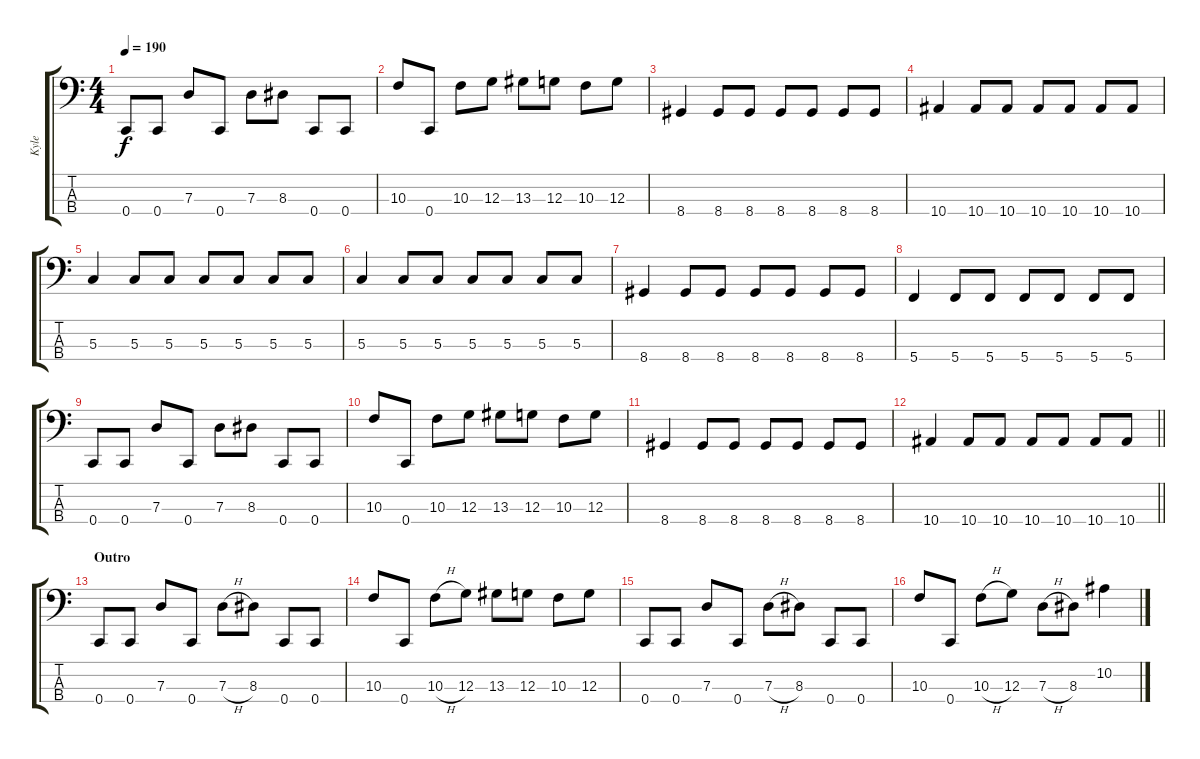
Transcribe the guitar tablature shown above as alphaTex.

\track ("Kyle" "Kyle") {instrument electricbasspick}
\staff {score tabs}
\tuning (F2 C2 G1 C1) {hide}
\ts (4 4)
\tempo 190
\clef f4
\ks c
0.4.8{dy f} 0.4.8 7.3.8 0.4.8 7.3.8 8.3.8 0.4.8 0.4.8 |
10.3.8 0.4.8 10.3.8 12.3.8 13.3.8 12.3.8 10.3.8 12.3.8 |
8.4.4 8.4.8 8.4.8 8.4.8 8.4.8 8.4.8 8.4.8 |
10.4.4 10.4.8 10.4.8 10.4.8 10.4.8 10.4.8 10.4.8 |
5.3.4 5.3.8 5.3.8 5.3.8 5.3.8 5.3.8 5.3.8 |
5.3.4 5.3.8 5.3.8 5.3.8 5.3.8 5.3.8 5.3.8 |
8.4.4 8.4.8 8.4.8 8.4.8 8.4.8 8.4.8 8.4.8 |
5.4.4 5.4.8 5.4.8 5.4.8 5.4.8 5.4.8 5.4.8 |
0.4.8 0.4.8 7.3.8 0.4.8 7.3.8 8.3.8 0.4.8 0.4.8 |
10.3.8 0.4.8 10.3.8 12.3.8 13.3.8 12.3.8 10.3.8 12.3.8 |
8.4.4 8.4.8 8.4.8 8.4.8 8.4.8 8.4.8 8.4.8 |
\barLineRight lightlight
10.4.4 10.4.8 10.4.8 10.4.8 10.4.8 10.4.8 10.4.8 |
\section ("" "Outro")
0.4.8 0.4.8 7.3.8 0.4.8 7.3{h}.8 8.3.8 0.4.8 0.4.8 |
10.3.8 0.4.8 10.3{h}.8 12.3.8 13.3.8 12.3.8 10.3.8 12.3.8 |
0.4.8 0.4.8 7.3.8 0.4.8 7.3{h}.8 8.3.8 0.4.8 0.4.8 |
10.3.8 0.4.8 10.3{h}.8 12.3.8 7.3{h}.8 8.3.8 10.2.4
